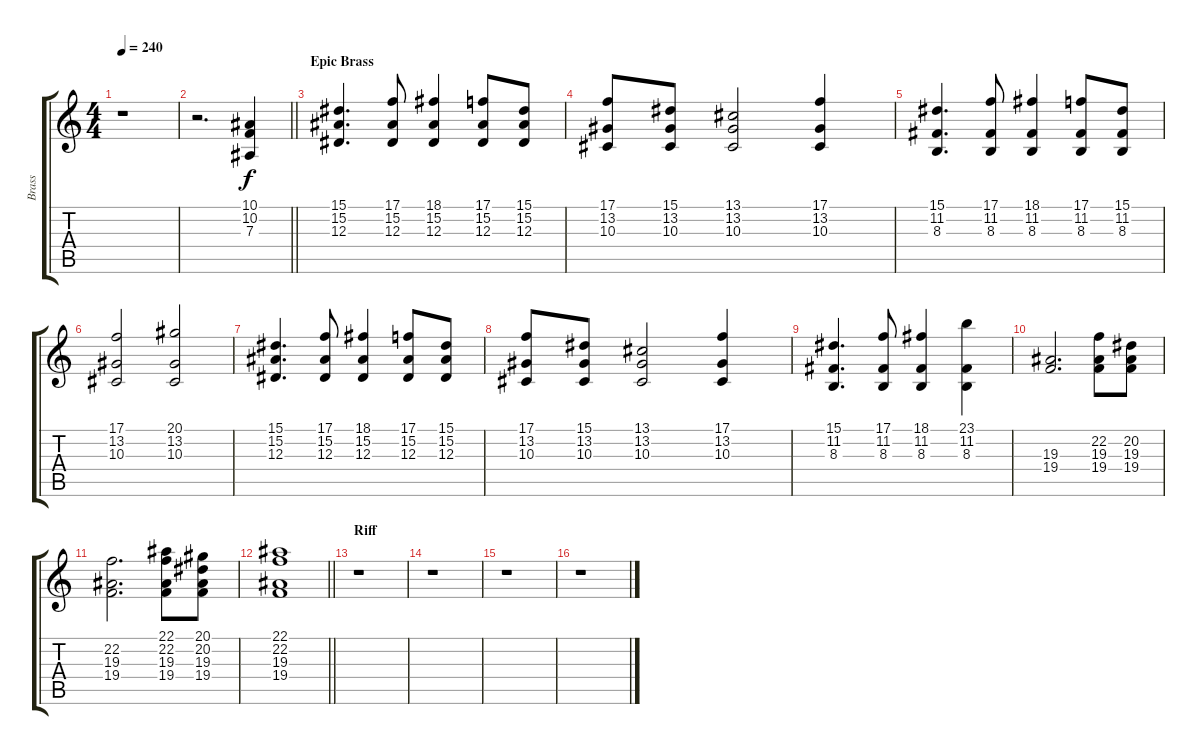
\track ("Brass" "Brass") {instrument brasssection}
\staff {score tabs}
\tuning (C4 G3 Eb3 Bb2 F2 C2) {hide}
\ts (4 4)
\tempo 240
\clef g2
\ks c
r.1{dy f} |
\barLineRight lightlight
r.2{d} (10.1 10.2 7.3).4 |
\section ("" "Epic Brass")
(15.1 15.2 12.3).4{d} (17.1 15.2 12.3).8 (18.1 15.2 12.3).4 (17.1 15.2 12.3).8 (15.1 15.2 12.3).8 |
(17.1 13.2 10.3).8 (15.1 13.2 10.3).8 (13.1 13.2 10.3).2 (17.1 13.2 10.3).4 |
(15.1 11.2 8.3).4{d} (17.1 11.2 8.3).8 (18.1 11.2 8.3).4 (17.1 11.2 8.3).8 (15.1 11.2 8.3).8 |
(17.1 13.2 10.3).2 (20.1 13.2 10.3).2 |
(15.1 15.2 12.3).4{d} (17.1 15.2 12.3).8 (18.1 15.2 12.3).4 (17.1 15.2 12.3).8 (15.1 15.2 12.3).8 |
(17.1 13.2 10.3).8 (15.1 13.2 10.3).8 (13.1 13.2 10.3).2 (17.1 13.2 10.3).4 |
(15.1 11.2 8.3).4{d} (17.1 11.2 8.3).8 (18.1 11.2 8.3).4 (23.1 11.2 8.3).4 |
(19.3 19.4).2{d} (22.2 19.3 19.4).8 (20.2 19.3 19.4).8 |
(22.2 19.3 19.4).2{d} (22.1 22.2 19.3 19.4).8 (20.1 20.2 19.3 19.4).8 |
\barLineRight lightlight
(22.1 22.2 19.3 19.4).1 |
\section ("" "Riff")
r.1 |
r.1 |
r.1 |
r.1
